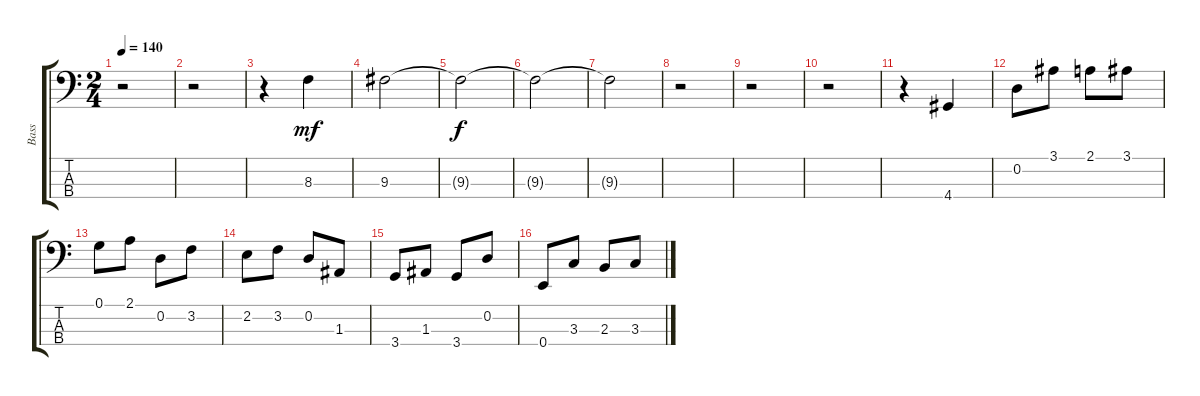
\track ("Bass" "Bass") {instrument electricbassfinger}
\staff {score tabs}
\tuning (G2 D2 A1 E1) {hide}
\ts (2 4)
\tempo 140
\clef f4
\ks c
r.2{dy f} |
r.2 |
r.4 8.3.4{dy mf} |
9.3.2 |
9.3{t}.2{dy f} |
9.3{t}.2 |
9.3{t}.2 |
r.2 |
r.2 |
r.2 |
r.4 4.4.4 |
0.2.8 3.1.8 2.1.8 3.1.8 |
0.1.8 2.1.8 0.2.8 3.2.8 |
2.2.8 3.2.8 0.2.8 1.3.8 |
3.4.8 1.3.8 3.4.8 0.2.8 |
0.4.8 3.3.8 2.3.8 3.3.8
